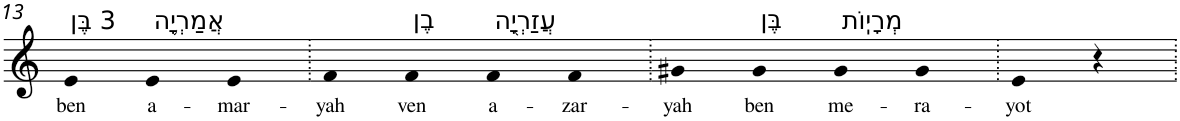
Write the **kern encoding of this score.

**kern	**text
*part1	*part1
*staff1	*staff1
*I"Piano	*
*I'Pno	*
!!LO:PB:g=z
*clefG2	*
*k[]	*
=13	=13
!LO:TX:a:t=3 בֶּן	!
!	!LO:LY:b
4e	ben
!LO:TX:a:t=אֲמַרְיָ֥ה	!
!	!LO:LY:b
4e	a-
!	!LO:LY:b
4e	-mar-
=14.	=14.
!	!LO:LY:b
4f	-yah
!LO:TX:a:t=בֶן	!
!	!LO:LY:b
4f	ven
!LO:TX:a:t=עֲזַרְיָ֖ה	!
!	!LO:LY:b
4f	a-
!	!LO:LY:b
4f	-zar-
=15.	=15.
!	!LO:LY:b
4g#X	-yah
!LO:TX:a:t=בֶּן	!
!	!LO:LY:b
4g#	ben
!LO:TX:a:t=מְרָיֽוֹת	!
!	!LO:LY:b
4g#	me-
!	!LO:LY:b
4g#	-ra-
=16.	=16.
!	!LO:LY:b
4e	-yot
4r	.
=.	=.
*-	*-
